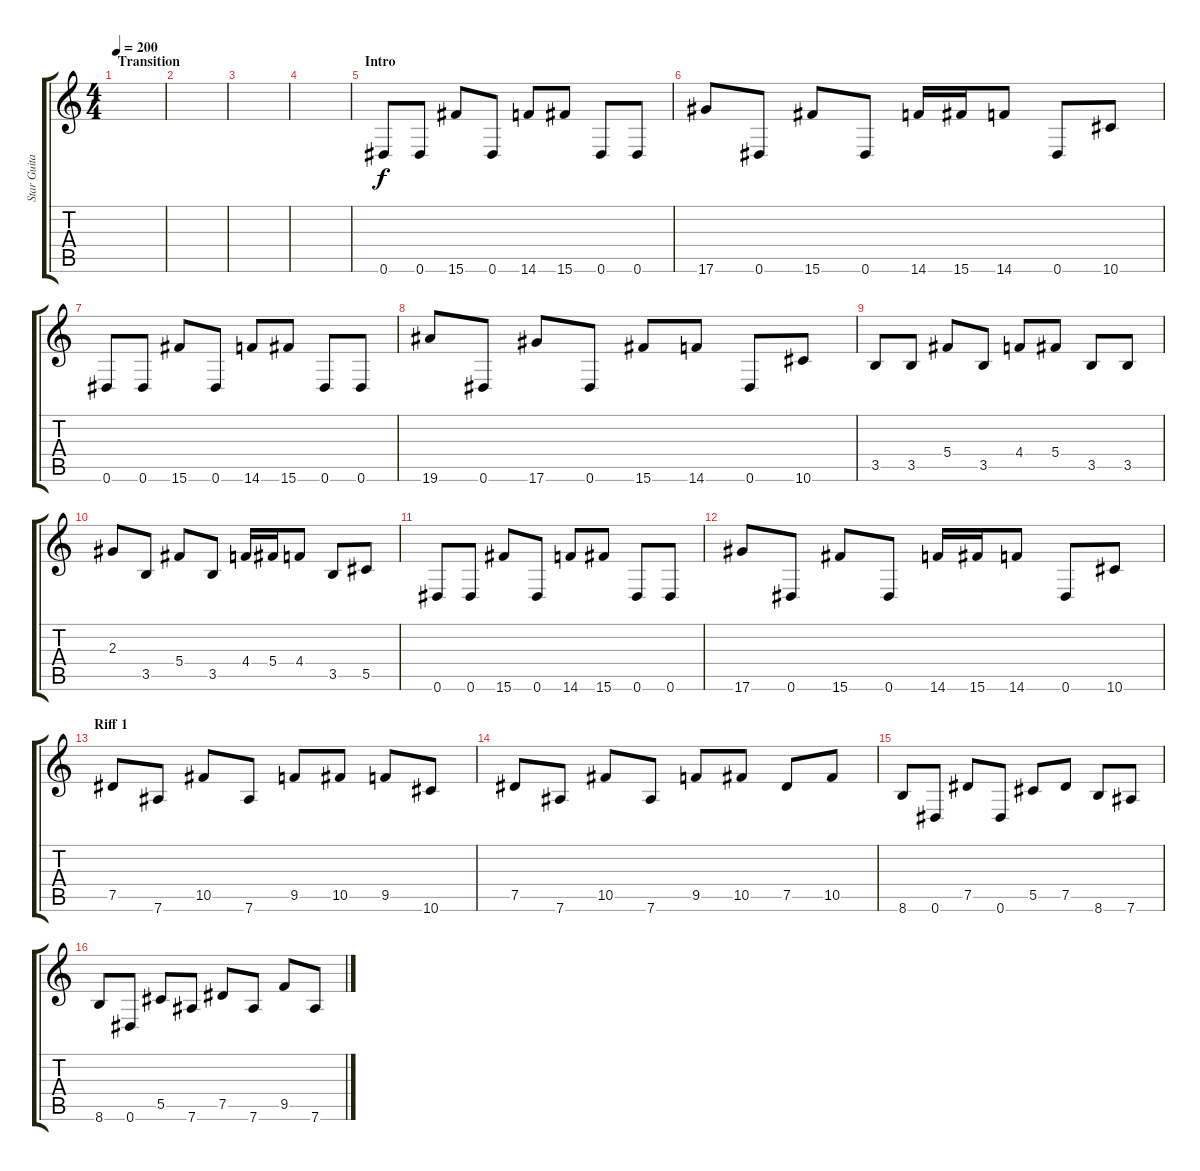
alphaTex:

\track ("Star Guitarist" "Star Guita") {instrument distortionguitar}
\staff {score tabs}
\tuning (Eb4 Bb3 Gb3 Db3 Ab2 Eb2) {hide}
\ts (4 4)
\section ("" "Transition")
\tempo 200
\clef g2
\ks c
|
|
|
|
\section ("" "Intro")
0.6.8 0.6.8 15.6.8 0.6.8 14.6.8 15.6.8 0.6.8 0.6.8 |
17.6.8 0.6.8 15.6.8 0.6.8 14.6.16 15.6.16 14.6.8 0.6.8 10.6.8 |
0.6.8 0.6.8 15.6.8 0.6.8 14.6.8 15.6.8 0.6.8 0.6.8 |
19.6.8 0.6.8 17.6.8 0.6.8 15.6.8 14.6.8 0.6.8 10.6.8 |
3.5.8 3.5.8 5.4.8 3.5.8 4.4.8 5.4.8 3.5.8 3.5.8 |
2.3.8 3.5.8 5.4.8 3.5.8 4.4.16 5.4.16 4.4.8 3.5.8 5.5.8 |
0.6.8 0.6.8 15.6.8 0.6.8 14.6.8 15.6.8 0.6.8 0.6.8 |
17.6.8 0.6.8 15.6.8 0.6.8 14.6.16 15.6.16 14.6.8 0.6.8 10.6.8 |
\section ("" "Riff 1")
7.5.8 7.6.8 10.5.8 7.6.8 9.5.8 10.5.8 9.5.8 10.6.8 |
7.5.8 7.6.8 10.5.8 7.6.8 9.5.8 10.5.8 7.5.8 10.5.8 |
8.6.8 0.6.8 7.5.8 0.6.8 5.5.8 7.5.8 8.6.8 7.6.8 |
8.6.8 0.6.8 5.5.8 7.6.8 7.5.8 7.6.8 9.5.8 7.6.8
